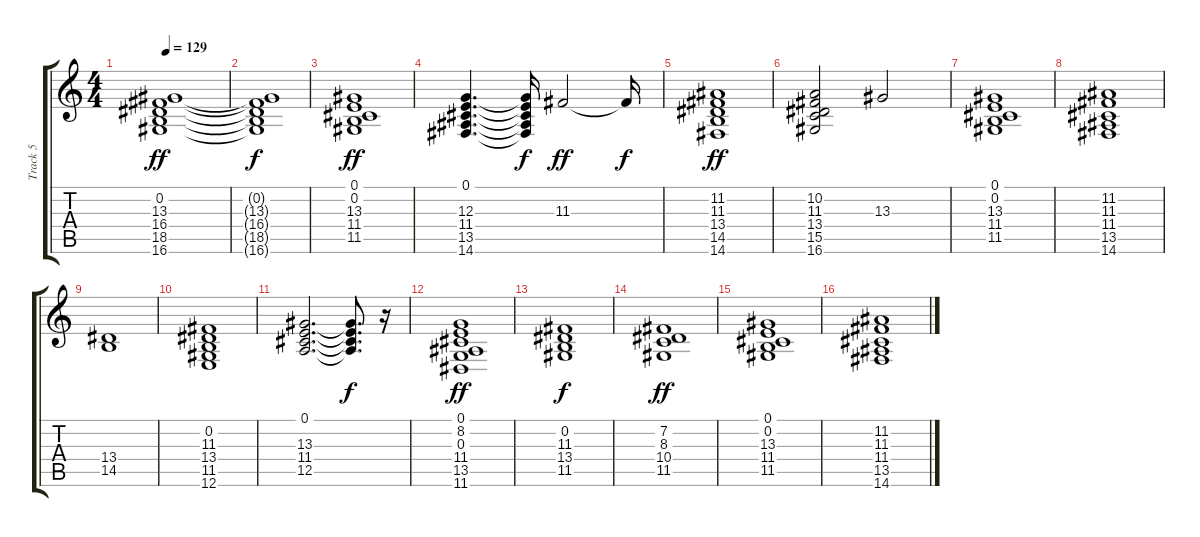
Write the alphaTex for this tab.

\track ("Track 5" "Track 5") {instrument stringensemble1}
\staff {score tabs}
\tuning (E4 B3 G3 D3 A2 E2) {hide}
\ts (4 4)
\tempo 129
\clef g2
\ks c
(0.2 13.3 16.4 18.5 16.6).1{dy ff} |
(0.2{t} 13.3{t} 16.4{t} 18.5{t} 16.6{t}).1{dy f} |
(0.1 0.2 13.3 11.4 11.5).1{dy ff} |
(0.1 12.3 11.4 13.5 14.6).4{d} (0.1{t} 12.3{t} 11.4{t} 13.5{t} 14.6{t}).16{dy f} 11.3.2{dy ff} 11.3{t}.16{dy f} |
(11.2 11.3 13.4 14.5 14.6).1{dy ff} |
(10.2 11.3 13.4 15.5 16.6).2 13.3.2 |
(0.1 0.2 13.3 11.4 11.5).1 |
(11.2 11.3 11.4 13.5 14.6).1 |
(13.4 14.5).1 |
(0.2 11.3 13.4 11.5 12.6).1 |
(0.1 13.3 11.4 12.5).2{d} (0.1{t} 13.3{t} 11.4{t} 12.5{t}).8{d dy f} r.16 |
(0.1 8.2 0.3 11.4 13.5 11.6).1{dy ff} |
(0.2 11.3 13.4 11.5).1{dy f} |
(7.2 8.3 10.4 11.5).1{dy ff} |
(0.1 0.2 13.3 11.4 11.5).1 |
(11.2 11.3 11.4 13.5 14.6).1
